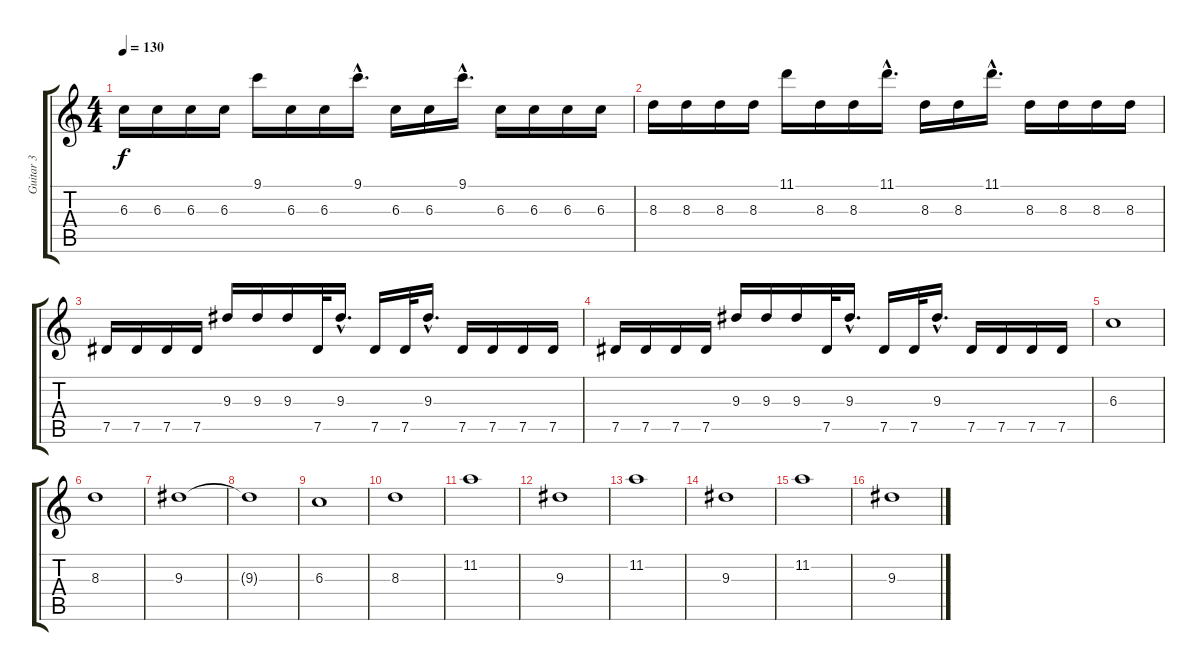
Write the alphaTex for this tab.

\track ("Guitar 3" "Guitar 3") {instrument acousticguitarnylon}
\staff {score tabs}
\tuning (Eb4 Bb3 Gb3 Db3 Ab2 Eb2) {hide}
\ts (4 4)
\tempo 130
\clef g2
\ks c
6.3.16{dy f} 6.3.16 6.3.16 6.3.16 9.1.16 6.3.16 6.3.16 9.1{hac}.16{d} 6.3.16 6.3.16 9.1{hac}.16{d} 6.3.16 6.3.16 6.3.16 6.3.16 |
8.3.16 8.3.16 8.3.16 8.3.16 11.1.16 8.3.16 8.3.16 11.1{hac}.16{d} 8.3.16 8.3.16 11.1{hac}.16{d} 8.3.16 8.3.16 8.3.16 8.3.16 |
7.5.16 7.5.16 7.5.16 7.5.16 9.3.16 9.3.16 9.3.16 7.5.32 9.3{hac}.16{d} 7.5.16 7.5.32 9.3{hac}.16{d} 7.5.16 7.5.16 7.5.16 7.5.16 |
7.5.16 7.5.16 7.5.16 7.5.16 9.3.16 9.3.16 9.3.16 7.5.32 9.3{hac}.16{d} 7.5.16 7.5.32 9.3{hac}.16{d} 7.5.16 7.5.16 7.5.16 7.5.16 |
6.3.1 |
8.3.1 |
9.3.1 |
9.3{t}.1 |
6.3.1 |
8.3.1 |
11.2.1 |
9.3.1 |
11.2.1 |
9.3.1 |
11.2.1 |
9.3.1
